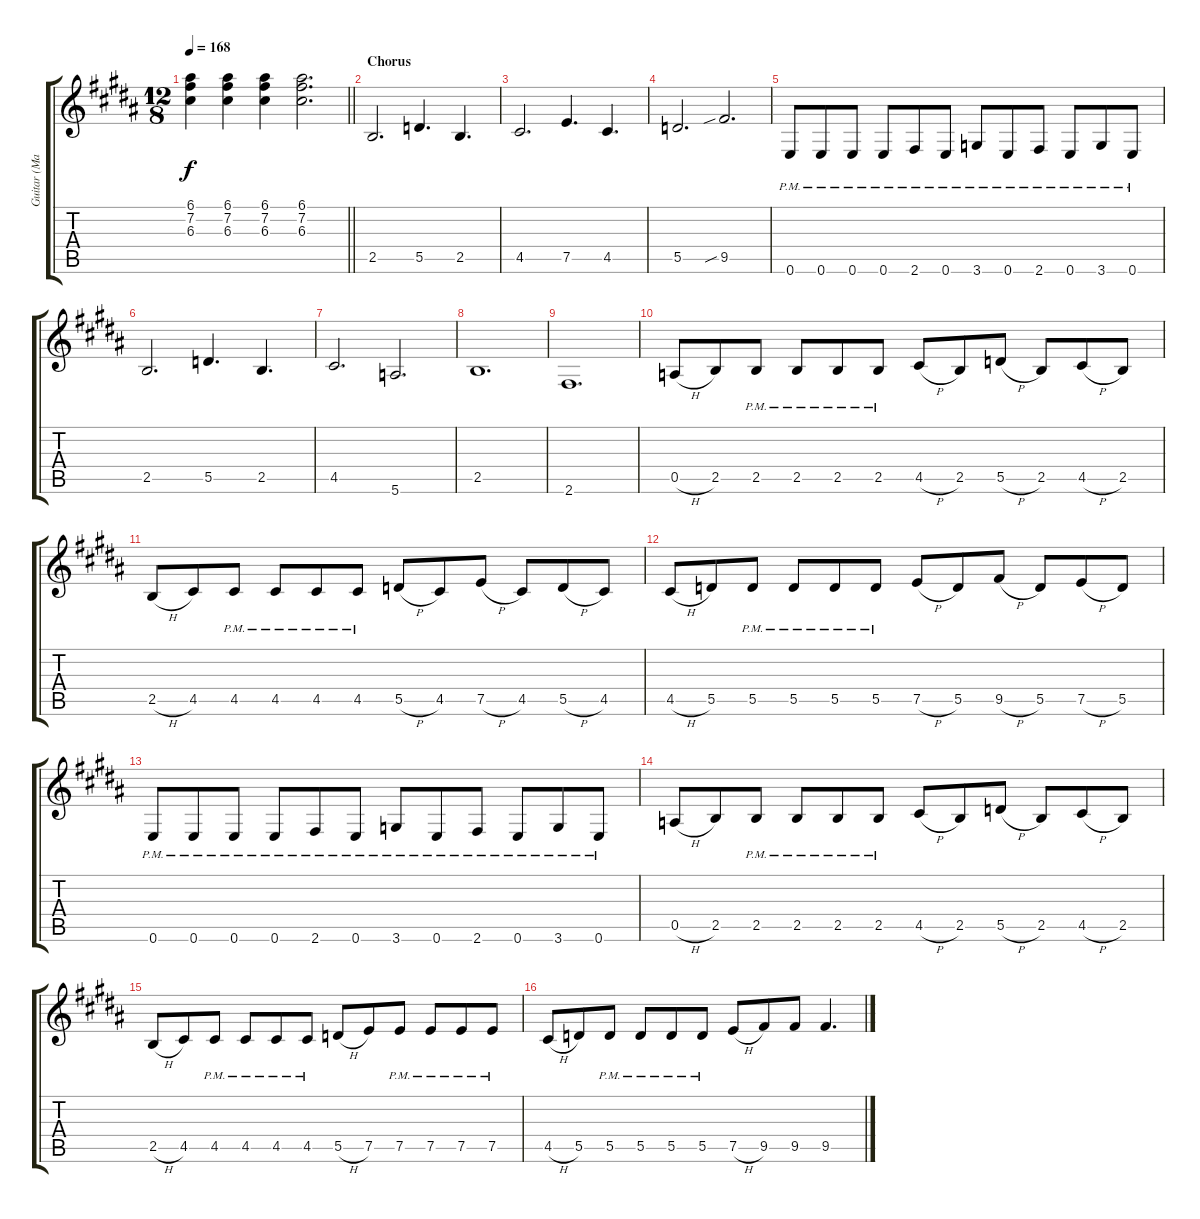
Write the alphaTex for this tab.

\track ("Guitar (Mavrin)" "Guitar (Ma") {instrument distortionguitar}
\staff {score tabs}
\tuning (E4 B3 G3 D3 A2 E2) {hide}
\ts (12 8)
\tempo 168
\clef g2
\barLineRight lightlight
\ks b
(6.1 7.2 6.3).4{dy f} (6.1 7.2 6.3).4 (6.1 7.2 6.3).4 (6.1 7.2 6.3).2{d} |
\section ("" "Chorus")
2.5.2{d} 5.5.4{d} 2.5.4{d} |
4.5.2{d} 7.5.4{d} 4.5.4{d} |
5.5.2{d} 9.5{sib}.2{d} |
0.6{pm}.8 0.6{pm}.8 0.6{pm}.8 0.6{pm}.8 2.6{pm}.8 0.6{pm}.8 3.6{pm}.8 0.6{pm}.8 2.6{pm}.8 0.6{pm}.8 3.6{pm}.8 0.6{pm}.8 |
2.5.2{d} 5.5.4{d} 2.5.4{d} |
4.5.2{d} 5.6.2{d} |
2.5.1{d} |
2.6.1{d} |
0.5{h}.8 2.5.8 2.5{pm}.8 2.5{pm}.8 2.5{pm}.8 2.5{pm}.8 4.5{h}.8 2.5.8 5.5{h}.8 2.5.8 4.5{h}.8 2.5.8 |
2.5{h}.8 4.5.8 4.5{pm}.8 4.5{pm}.8 4.5{pm}.8 4.5{pm}.8 5.5{h}.8 4.5.8 7.5{h}.8 4.5.8 5.5{h}.8 4.5.8 |
4.5{h}.8 5.5.8 5.5{pm}.8 5.5{pm}.8 5.5{pm}.8 5.5{pm}.8 7.5{h}.8 5.5.8 9.5{h}.8 5.5.8 7.5{h}.8 5.5.8 |
0.6{pm}.8 0.6{pm}.8 0.6{pm}.8 0.6{pm}.8 2.6{pm}.8 0.6{pm}.8 3.6{pm}.8 0.6{pm}.8 2.6{pm}.8 0.6{pm}.8 3.6{pm}.8 0.6{pm}.8 |
0.5{h}.8 2.5.8 2.5{pm}.8 2.5{pm}.8 2.5{pm}.8 2.5{pm}.8 4.5{h}.8 2.5.8 5.5{h}.8 2.5.8 4.5{h}.8 2.5.8 |
2.5{h}.8 4.5.8 4.5{pm}.8 4.5{pm}.8 4.5{pm}.8 4.5{pm}.8 5.5{h}.8 7.5.8 7.5{pm}.8 7.5{pm}.8 7.5{pm}.8 7.5{pm}.8 |
4.5{h}.8 5.5.8 5.5{pm}.8 5.5{pm}.8 5.5{pm}.8 5.5{pm}.8 7.5{h}.8 9.5.8 9.5.8 9.5.4{d}
